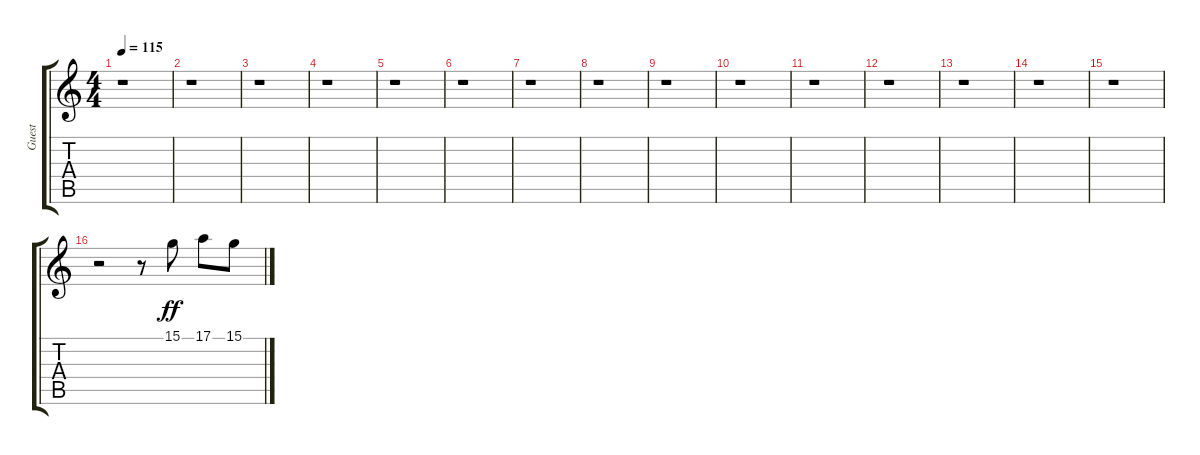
\track ("Guest" "Guest") {instrument fx4atmosphere}
\staff {score tabs}
\tuning (E4 B3 G3 D3 A2 E2) {hide}
\ts (4 4)
\tempo 115
\clef g2
\ks c
r.1{dy ff instrument fx4atmosphere} |
r.1 |
r.1 |
r.1 |
r.1 |
r.1 |
r.1 |
r.1 |
r.1 |
r.1 |
r.1 |
r.1 |
r.1 |
r.1 |
r.1 |
r.2 r.8 15.1.8 17.1.8 15.1.8
